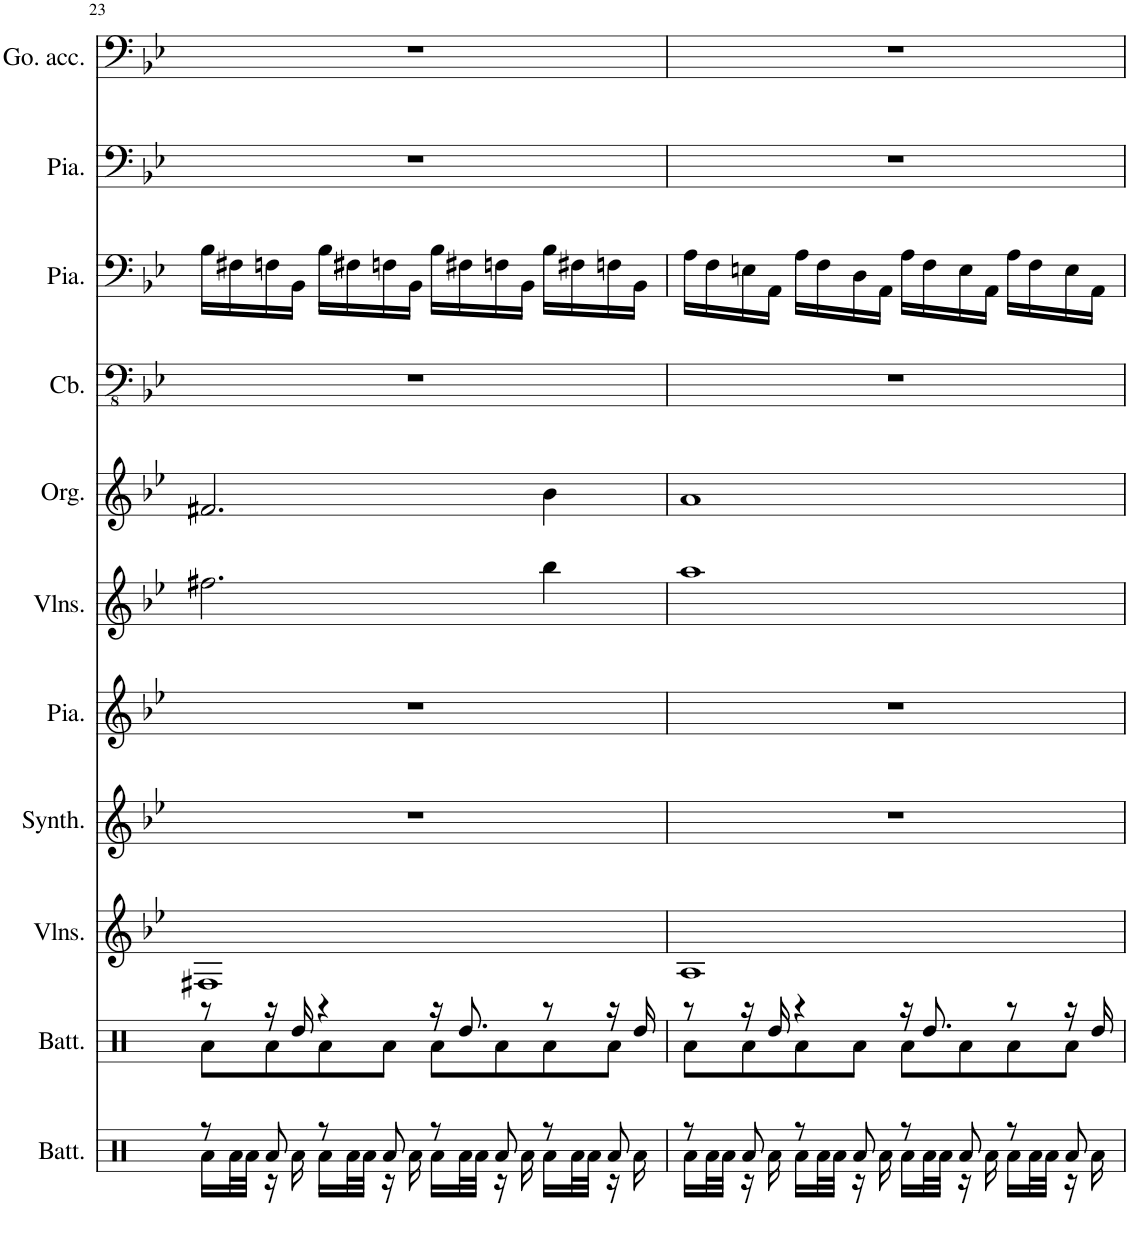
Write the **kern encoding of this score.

**kern	**kern	**kern	**kern	**kern	**kern	**kern	**kern	**kern	**kern	**kern
*part11	*part10	*part9	*part8	*part7	*part6	*part5	*part4	*part3	*part2	*part1
*staff11	*staff10	*staff9	*staff8	*staff7	*staff6	*staff5	*staff4	*staff3	*staff2	*staff1
*I"Batterie	*I"Batterie	*I"Violons	*I"Synthétiseur d'instruments à cordes	*I"Piano	*I"Violons	*I"Orgue	*I"Contrebasse	*I"Piano	*I"Piano	*I"Gongs accordés
*I'Batt.	*I'Batt.	*I'Vlns.	*I'Synth.	*I'Pia.	*I'Vlns.	*I'Org.	*I'Cb.	*I'Pia.	*I'Pia.	*I'Go. acc.
!!LO:PB:g=z
*clefX	*clefX	*clefG2	*clefG2	*clefG2	*clefG2	*clefG2	*clefFv4	*clefF4	*clefF4	*clefF4
*	*	*	*	*	*	*	*Trd7c12	*	*	*
*k[]	*k[]	*k[b-e-]	*k[b-e-]	*k[b-e-]	*k[b-e-]	*k[b-e-]	*k[b-e-]	*k[b-e-]	*k[b-e-]	*k[b-e-]
*M4/4	*M4/4	*M4/4	*M4/4	*M4/4	*M4/4	*M4/4	*M4/4	*M4/4	*M4/4	*M4/4
=23	=23	=23	=23	=23	=23	=23	=23	=23	=23	=23
*^	*^	*	*	*	*	*	*	*	*	*
8r	16Ra\LL	8r	8Ra\L	1F#X	1r	1r	2.ff#X\	2.f#X/	1r	16B-\LL	1r	1r
.	32Ra\L	.	.	.	.	.	.	.	.	16F#X\	.	.
.	32Ra\JJJ	.	.	.	.	.	.	.	.	.	.	.
8Ra/	16r	16r	8Ra\	.	.	.	.	.	.	16Fn\	.	.
.	16Ra\	16Rdd/	.	.	.	.	.	.	.	16BB-\JJ	.	.
8r	16Ra\LL	4r	8Ra\	.	.	.	.	.	.	16B-\LL	.	.
.	32Ra\L	.	.	.	.	.	.	.	.	16F#X\	.	.
.	32Ra\JJJ	.	.	.	.	.	.	.	.	.	.	.
8Ra/	16r	.	8Ra\J	.	.	.	.	.	.	16Fn\	.	.
.	16Ra\	.	.	.	.	.	.	.	.	16BB-\JJ	.	.
8r	16Ra\LL	16r	8Ra\L	.	.	.	.	.	.	16B-\LL	.	.
.	32Ra\L	8.Rdd/	.	.	.	.	.	.	.	16F#X\	.	.
.	32Ra\JJJ	.	.	.	.	.	.	.	.	.	.	.
8Ra/	16r	.	8Ra\	.	.	.	.	.	.	16Fn\	.	.
.	16Ra\	.	.	.	.	.	.	.	.	16BB-\JJ	.	.
8r	16Ra\LL	8r	8Ra\	.	.	.	4bb-\	4b-\	.	16B-\LL	.	.
.	32Ra\L	.	.	.	.	.	.	.	.	16F#X\	.	.
.	32Ra\JJJ	.	.	.	.	.	.	.	.	.	.	.
8Ra/	16r	16r	8Ra\J	.	.	.	.	.	.	16Fn\	.	.
.	16Ra\	16Rdd/	.	.	.	.	.	.	.	16BB-\JJ	.	.
=24	=24	=24	=24	=24	=24	=24	=24	=24	=24	=24	=24	=24
8r	16Ra\LL	8r	8Ra\L	1A	1r	1r	1aa	1a	1r	16A\LL	1r	1r
.	32Ra\L	.	.	.	.	.	.	.	.	16F\	.	.
.	32Ra\JJJ	.	.	.	.	.	.	.	.	.	.	.
8Ra/	16r	16r	8Ra\	.	.	.	.	.	.	16En\	.	.
.	16Ra\	16Rdd/	.	.	.	.	.	.	.	16AA\JJ	.	.
8r	16Ra\LL	4r	8Ra\	.	.	.	.	.	.	16A\LL	.	.
.	32Ra\L	.	.	.	.	.	.	.	.	16F\	.	.
.	32Ra\JJJ	.	.	.	.	.	.	.	.	.	.	.
8Ra/	16r	.	8Ra\J	.	.	.	.	.	.	16D\	.	.
.	16Ra\	.	.	.	.	.	.	.	.	16AA\JJ	.	.
8r	16Ra\LL	16r	8Ra\L	.	.	.	.	.	.	16A\LL	.	.
.	32Ra\L	8.Rdd/	.	.	.	.	.	.	.	16F\	.	.
.	32Ra\JJJ	.	.	.	.	.	.	.	.	.	.	.
8Ra/	16r	.	8Ra\	.	.	.	.	.	.	16E\	.	.
.	16Ra\	.	.	.	.	.	.	.	.	16AA\JJ	.	.
8r	16Ra\LL	8r	8Ra\	.	.	.	.	.	.	16A\LL	.	.
.	32Ra\L	.	.	.	.	.	.	.	.	16F\	.	.
.	32Ra\JJJ	.	.	.	.	.	.	.	.	.	.	.
8Ra/	16r	16r	8Ra\J	.	.	.	.	.	.	16E\	.	.
.	16Ra\	16Rdd/	.	.	.	.	.	.	.	16AA\JJ	.	.
*v	*v	*	*	*	*	*	*	*	*	*	*	*
*	*v	*v	*	*	*	*	*	*	*	*	*
=	=	=	=	=	=	=	=	=	=	=
*-	*-	*-	*-	*-	*-	*-	*-	*-	*-	*-
